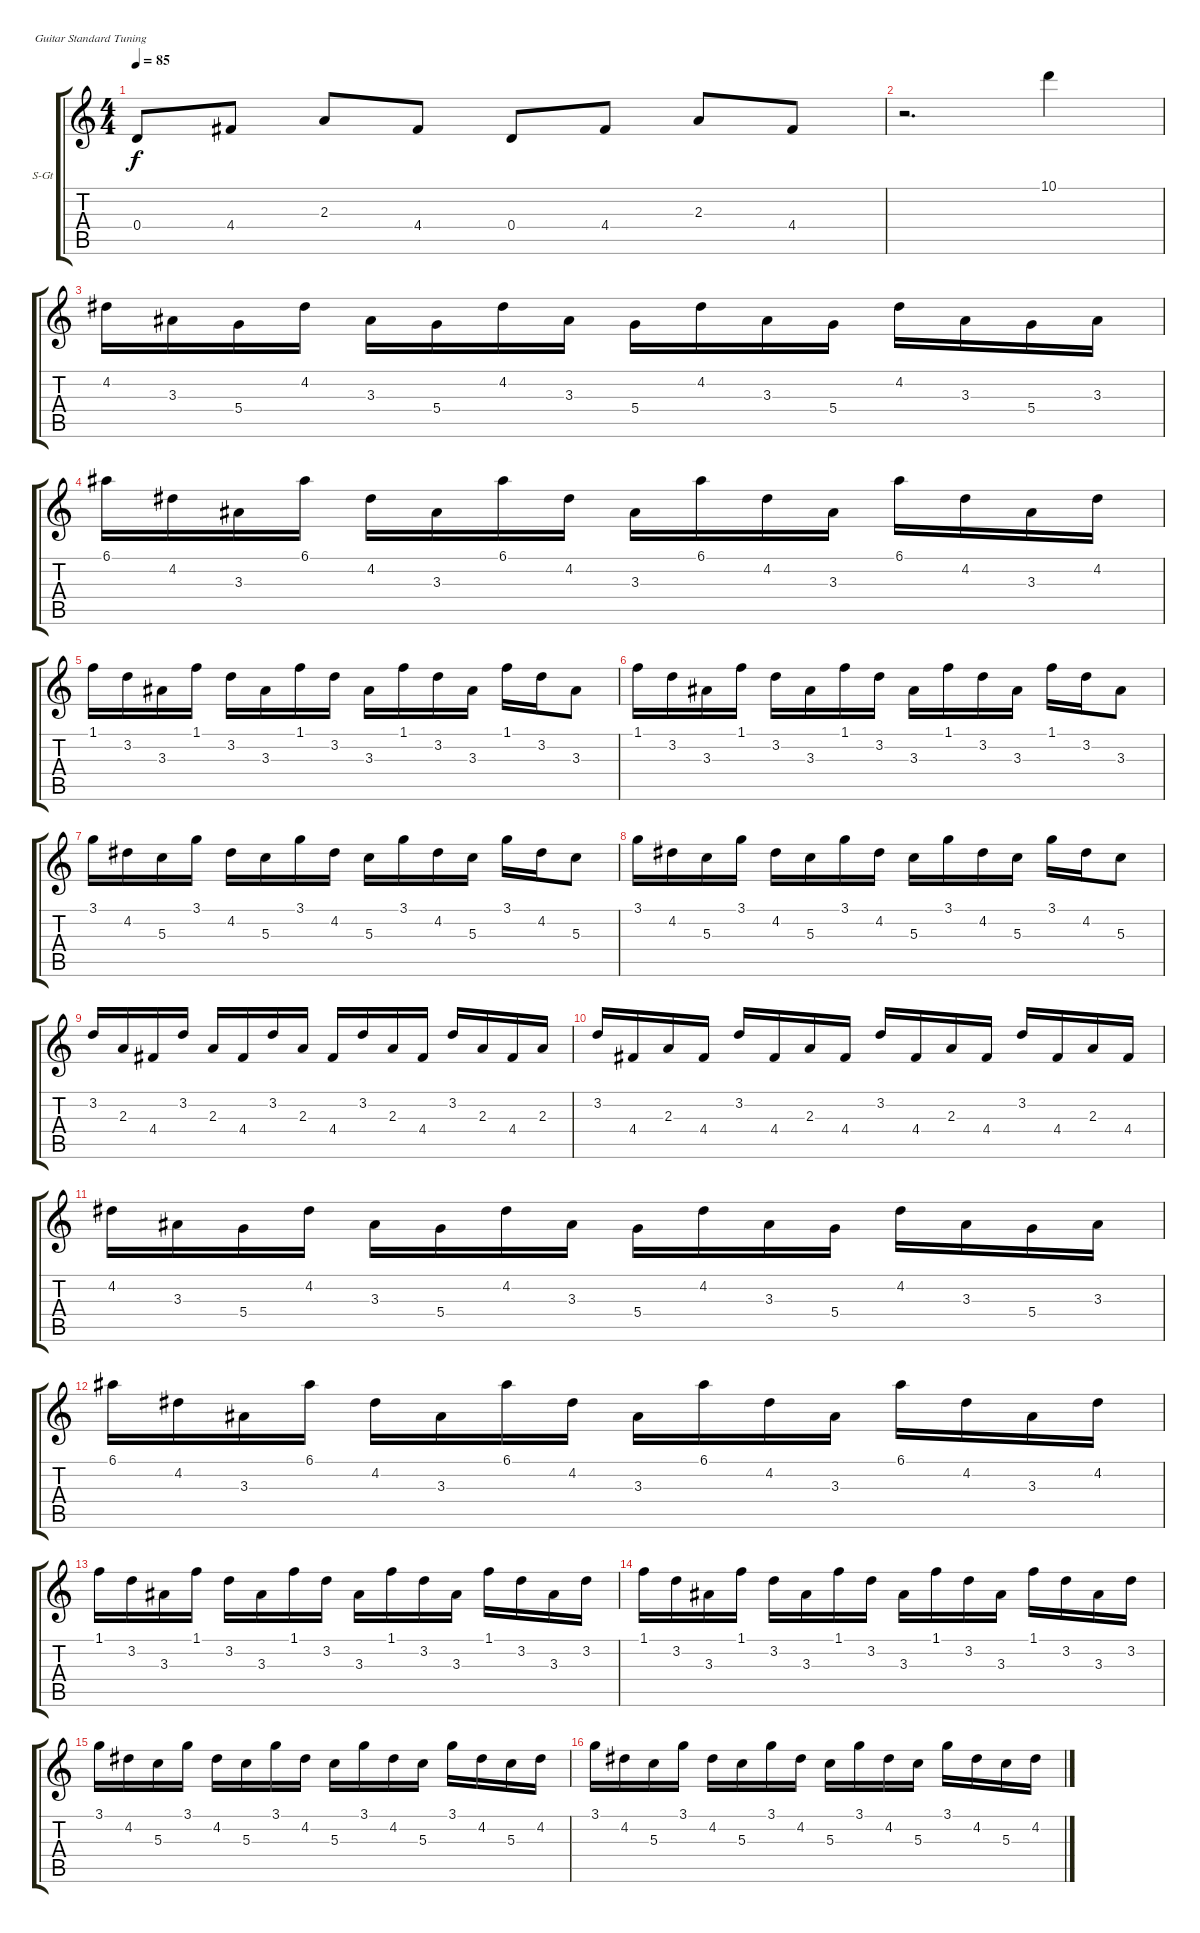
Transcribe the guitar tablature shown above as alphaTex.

\bracketExtendMode groupsimilarinstruments
\firstSystemTrackNameOrientation horizontal
\otherSystemsTrackNameOrientation horizontal
\track ("Guitar" "S-Gt") {instrument acousticguitarsteel}
\staff {score tabs}
\tuning (E4 B3 G3 D3 A2 E2)
\ts (4 4)
\tempo 85
\clef g2
\ks c
0.4.8{dy f} 4.4.8 2.3.8 4.4.8 0.4.8 4.4.8 2.3.8 4.4.8 |
r.2{d} 10.1.4 |
4.2.16 3.3.16 5.4.16 4.2.16 3.3.16 5.4.16 4.2.16 3.3.16 5.4.16 4.2.16 3.3.16 5.4.16 4.2.16 3.3.16 5.4.16 3.3.16 |
6.1.16 4.2.16 3.3.16 6.1.16 4.2.16 3.3.16 6.1.16 4.2.16 3.3.16 6.1.16 4.2.16 3.3.16 6.1.16 4.2.16 3.3.16 4.2.16 |
1.1.16 3.2.16 3.3.16 1.1.16 3.2.16 3.3.16 1.1.16 3.2.16 3.3.16 1.1.16 3.2.16 3.3.16 1.1.16 3.2.16 3.3.8 |
1.1.16 3.2.16 3.3.16 1.1.16 3.2.16 3.3.16 1.1.16 3.2.16 3.3.16 1.1.16 3.2.16 3.3.16 1.1.16 3.2.16 3.3.8 |
3.1.16 4.2.16 5.3.16 3.1.16 4.2.16 5.3.16 3.1.16 4.2.16 5.3.16 3.1.16 4.2.16 5.3.16 3.1.16 4.2.16 5.3.8 |
3.1.16 4.2.16 5.3.16 3.1.16 4.2.16 5.3.16 3.1.16 4.2.16 5.3.16 3.1.16 4.2.16 5.3.16 3.1.16 4.2.16 5.3.8 |
3.2.16 2.3.16 4.4.16 3.2.16 2.3.16 4.4.16 3.2.16 2.3.16 4.4.16 3.2.16 2.3.16 4.4.16 3.2.16 2.3.16 4.4.16 2.3.16 |
3.2.16 4.4.16 2.3.16 4.4.16 3.2.16 4.4.16 2.3.16 4.4.16 3.2.16 4.4.16 2.3.16 4.4.16 3.2.16 4.4.16 2.3.16 4.4.16 |
4.2.16 3.3.16 5.4.16 4.2.16 3.3.16 5.4.16 4.2.16 3.3.16 5.4.16 4.2.16 3.3.16 5.4.16 4.2.16 3.3.16 5.4.16 3.3.16 |
6.1.16 4.2.16 3.3.16 6.1.16 4.2.16 3.3.16 6.1.16 4.2.16 3.3.16 6.1.16 4.2.16 3.3.16 6.1.16 4.2.16 3.3.16 4.2.16 |
1.1.16 3.2.16 3.3.16 1.1.16 3.2.16 3.3.16 1.1.16 3.2.16 3.3.16 1.1.16 3.2.16 3.3.16 1.1.16 3.2.16 3.3.16 3.2.16 |
1.1.16 3.2.16 3.3.16 1.1.16 3.2.16 3.3.16 1.1.16 3.2.16 3.3.16 1.1.16 3.2.16 3.3.16 1.1.16 3.2.16 3.3.16 3.2.16 |
3.1.16 4.2.16 5.3.16 3.1.16 4.2.16 5.3.16 3.1.16 4.2.16 5.3.16 3.1.16 4.2.16 5.3.16 3.1.16 4.2.16 5.3.16 4.2.16 |
3.1.16 4.2.16 5.3.16 3.1.16 4.2.16 5.3.16 3.1.16 4.2.16 5.3.16 3.1.16 4.2.16 5.3.16 3.1.16 4.2.16 5.3.16 4.2.16
